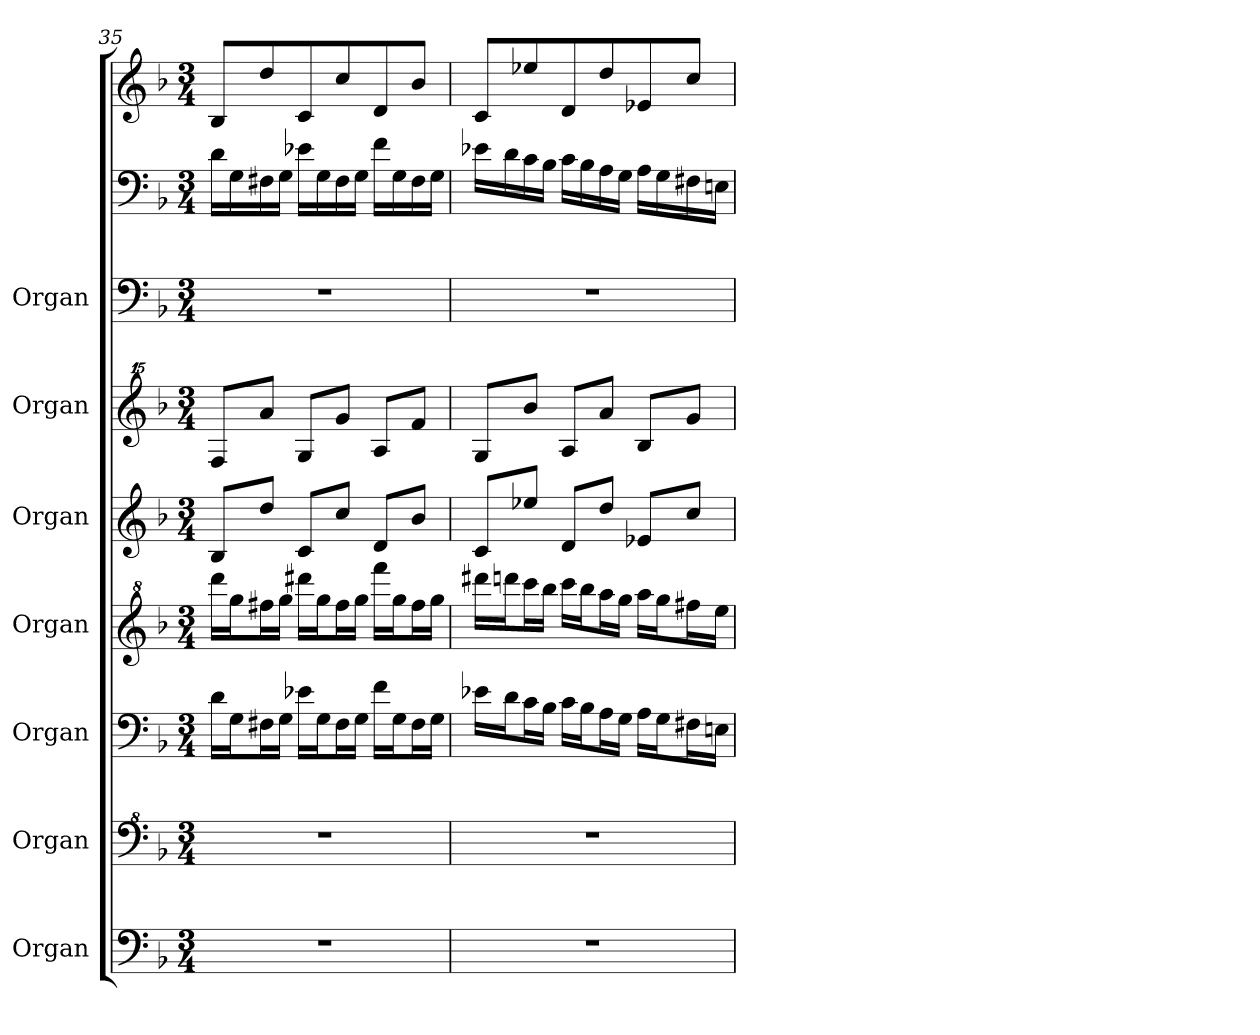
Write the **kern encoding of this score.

**kern	**kern	**kern	**kern	**kern	**kern	**kern	**kern	**kern
*part7	*part6	*part5	*part4	*part3	*part2	*part1	*part1	*part1
*staff9	*staff8	*staff7	*staff6	*staff5	*staff4	*staff3	*staff2	*staff1
*I"Organ	*I"Organ	*I"Organ	*I"Organ	*I"Organ	*I"Organ	*I"Organ	*	*
*	*I'Org.	*	*	*	*	*	*	*
*clefF4	*clefF^4	*clefF4	*clefG^2	*clefG2	*clefG^^2	*clefF4	*clefF4	*clefG2
*k[b-]	*k[b-]	*k[b-]	*k[b-]	*k[b-]	*k[b-]	*k[b-]	*k[b-]	*k[b-]
*M3/4	*M3/4	*M3/4	*M3/4	*M3/4	*M3/4	*M3/4	*M3/4	*M3/4
=35	=35	=35	=35	=35	=35	=35	=35	=35
2.r	2.r	16d\LL	16dddd\LL	8B-/L	8ff/L	2.r	16d\LL	8B-/L
.	.	16G\J	16ggg\J	.	.	.	16G\	.
.	.	16F#X\L	16fff#X\L	8dd/J	8aaa/J	.	16F#X\	8dd/
.	.	16G\JJ	16ggg\JJ	.	.	.	16G\JJ	.
.	.	16e-X\LL	16dddd#X\LL	8c/L	8gg/L	.	16e-X\LL	8c/
.	.	16G\J	16ggg\J	.	.	.	16G\	.
.	.	16F#\L	16fff#\L	8cc/J	8ggg/J	.	16F#\	8cc/
.	.	16G\JJ	16ggg\JJ	.	.	.	16G\JJ	.
.	.	16f\LL	16ffff\LL	8d/L	8aa/L	.	16f\LL	8d/
.	.	16G\J	16ggg\J	.	.	.	16G\	.
.	.	16F#\L	16fff#\L	8b-/J	8fff/J	.	16F#\	8b-/J
.	.	16G\JJ	16ggg\JJ	.	.	.	16G\JJ	.
!!LO:PB:g=z
=36	=36	=36	=36	=36	=36	=36	=36	=36
2.r	2.r	16e-X\LL	16dddd#X\LL	8c/L	8gg/L	2.r	16e-X\LL	8c/L
.	.	16d\J	16ddddn\J	.	.	.	16d\	.
.	.	16c\L	16cccc\L	8ee-X/J	8bbb-/J	.	16c\	8ee-X/
.	.	16B-\JJ	16bbb-\JJ	.	.	.	16B-\JJ	.
.	.	16c\LL	16cccc\LL	8d/L	8aa/L	.	16c\LL	8d/
.	.	16B-\J	16bbb-\J	.	.	.	16B-\	.
.	.	16A\L	16aaa\L	8dd/J	8aaa/J	.	16A\	8dd/
.	.	16G\JJ	16ggg\JJ	.	.	.	16G\JJ	.
.	.	16A\LL	16aaa\LL	8e-X/L	8bb-/L	.	16A\LL	8e-X/
.	.	16G\J	16ggg\J	.	.	.	16G\	.
.	.	16F#X\L	16fff#X\L	8cc/J	8ggg/J	.	16F#X\	8cc/J
.	.	16En\JJ	16eee\JJ	.	.	.	16En\JJ	.
=	=	=	=	=	=	=	=	=
*-	*-	*-	*-	*-	*-	*-	*-	*-
